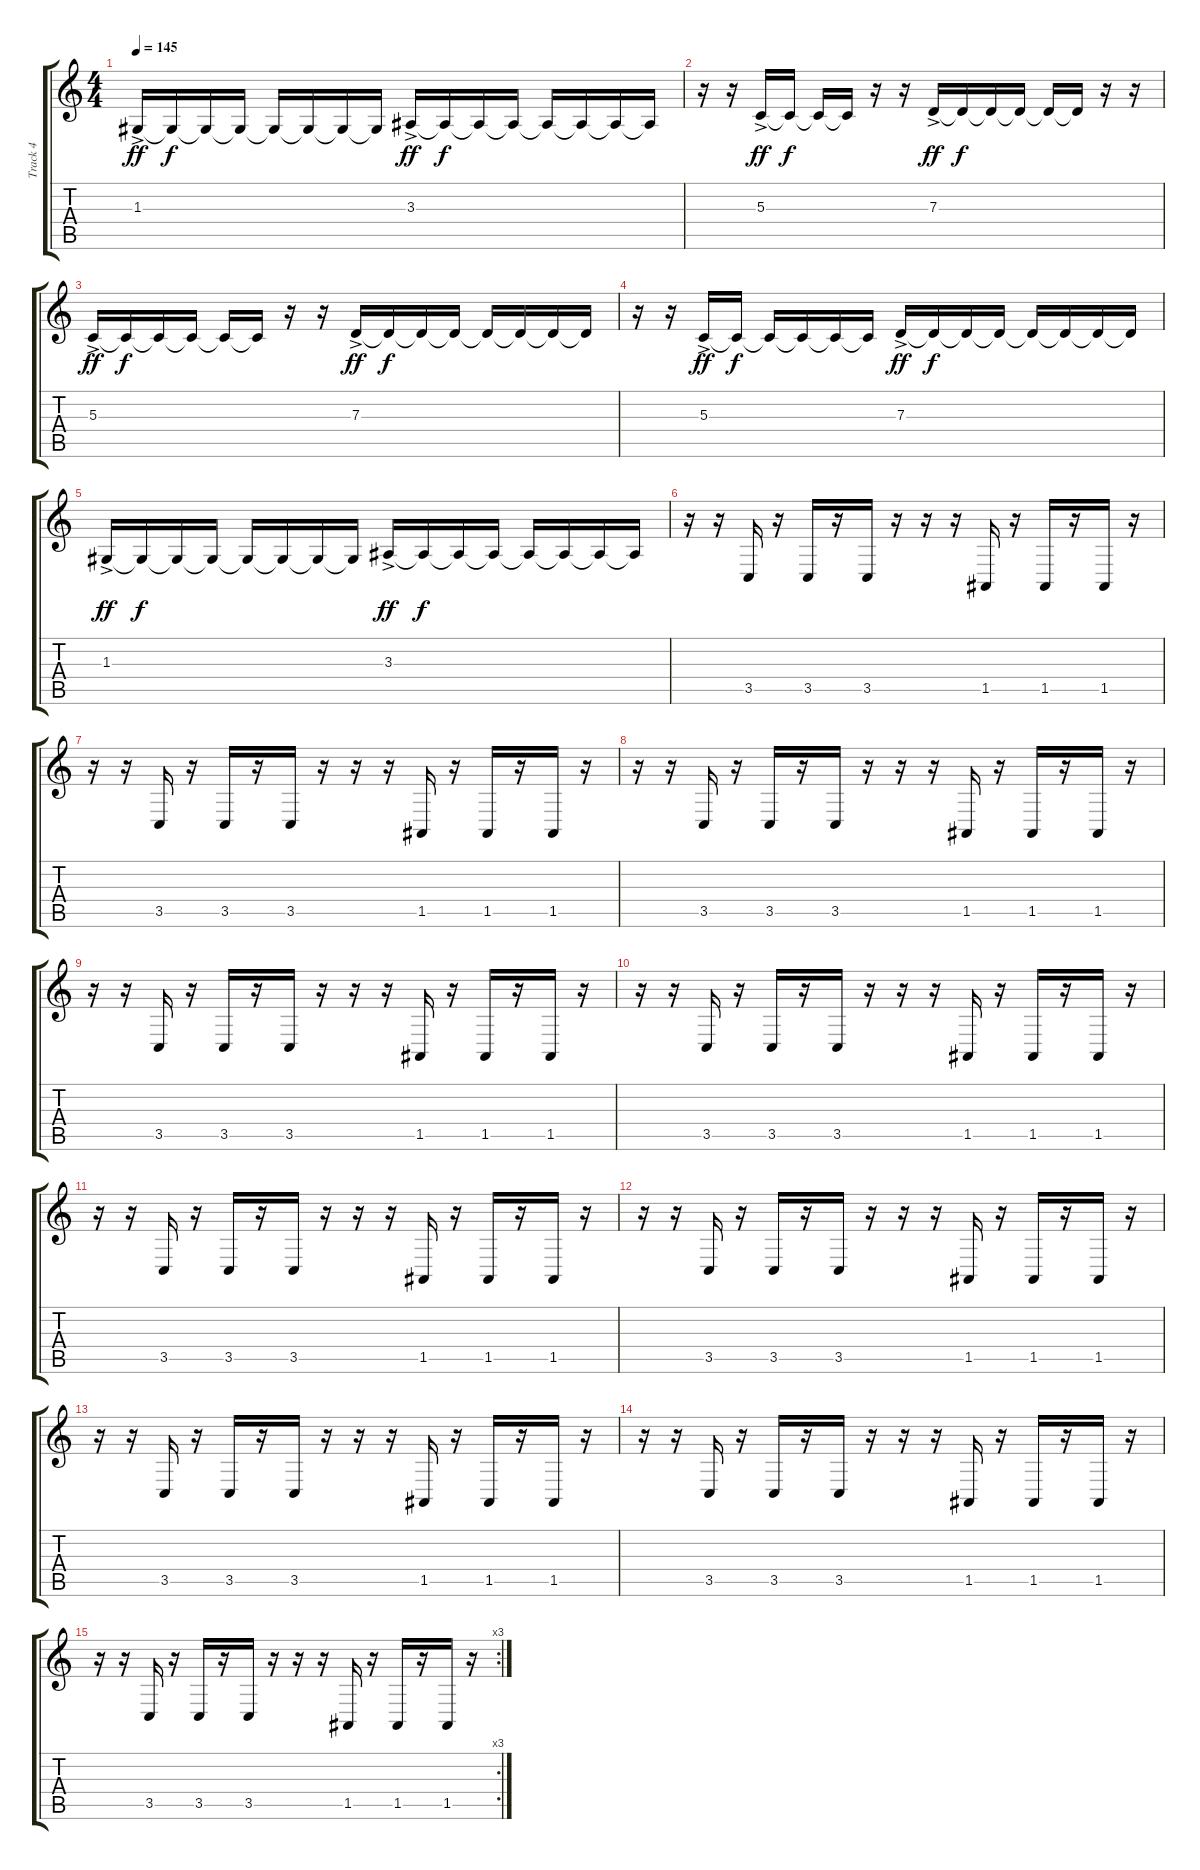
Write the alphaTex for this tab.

\track ("Track 4" "Track 4") {instrument electricgrandpiano}
\staff {score tabs}
\tuning (E4 B3 G3 D3 A2 E2) {hide}
\ts (4 4)
\tempo 145
\clef g2
\ks c
1.3{ac}.16{dy ff} 1.3{t}.16{dy f} 1.3{t}.16 1.3{t}.16 1.3{t}.16 1.3{t}.16 1.3{t}.16 1.3{t}.16 3.3{ac}.16{dy ff} 3.3{t}.16{dy f} 3.3{t}.16 3.3{t}.16 3.3{t}.16 3.3{t}.16 3.3{t}.16 3.3{t}.16 |
r.16 r.16 5.3{ac}.16{dy ff} 5.3{t}.16{dy f} 5.3{t}.16 5.3{t}.16 r.16 r.16 7.3{ac}.16{dy ff} 7.3{t}.16{dy f} 7.3{t}.16 7.3{t}.16 7.3{t}.16 7.3{t}.16 r.16 r.16 |
5.3{ac}.16{dy ff} 5.3{t}.16{dy f} 5.3{t}.16 5.3{t}.16 5.3{t}.16 5.3{t}.16 r.16 r.16 7.3{ac}.16{dy ff} 7.3{t}.16{dy f} 7.3{t}.16 7.3{t}.16 7.3{t}.16 7.3{t}.16 7.3{t}.16 7.3{t}.16 |
r.16 r.16 5.3{ac}.16{dy ff} 5.3{t}.16{dy f} 5.3{t}.16 5.3{t}.16 5.3{t}.16 5.3{t}.16 7.3{ac}.16{dy ff} 7.3{t}.16{dy f} 7.3{t}.16 7.3{t}.16 7.3{t}.16 7.3{t}.16 7.3{t}.16 7.3{t}.16 |
1.3{ac}.16{dy ff} 1.3{t}.16{dy f} 1.3{t}.16 1.3{t}.16 1.3{t}.16 1.3{t}.16 1.3{t}.16 1.3{t}.16 3.3{ac}.16{dy ff} 3.3{t}.16{dy f} 3.3{t}.16 3.3{t}.16 3.3{t}.16 3.3{t}.16 3.3{t}.16 3.3{t}.16 |
r.16 r.16 3.5.16 r.16 3.5.16 r.16 3.5.16 r.16 r.16 r.16 1.5.16 r.16 1.5.16 r.16 1.5.16 r.16 |
r.16 r.16 3.5.16 r.16 3.5.16 r.16 3.5.16 r.16 r.16 r.16 1.5.16 r.16 1.5.16 r.16 1.5.16 r.16 |
r.16 r.16 3.5.16 r.16 3.5.16 r.16 3.5.16 r.16 r.16 r.16 1.5.16 r.16 1.5.16 r.16 1.5.16 r.16 |
r.16 r.16 3.5.16 r.16 3.5.16 r.16 3.5.16 r.16 r.16 r.16 1.5.16 r.16 1.5.16 r.16 1.5.16 r.16 |
r.16 r.16 3.5.16 r.16 3.5.16 r.16 3.5.16 r.16 r.16 r.16 1.5.16 r.16 1.5.16 r.16 1.5.16 r.16 |
r.16 r.16 3.5.16 r.16 3.5.16 r.16 3.5.16 r.16 r.16 r.16 1.5.16 r.16 1.5.16 r.16 1.5.16 r.16 |
r.16 r.16 3.5.16 r.16 3.5.16 r.16 3.5.16 r.16 r.16 r.16 1.5.16 r.16 1.5.16 r.16 1.5.16 r.16 |
r.16 r.16 3.5.16 r.16 3.5.16 r.16 3.5.16 r.16 r.16 r.16 1.5.16 r.16 1.5.16 r.16 1.5.16 r.16 |
r.16 r.16 3.5.16 r.16 3.5.16 r.16 3.5.16 r.16 r.16 r.16 1.5.16 r.16 1.5.16 r.16 1.5.16 r.16 |
\rc 3
r.16 r.16 3.5.16 r.16 3.5.16 r.16 3.5.16 r.16 r.16 r.16 1.5.16 r.16 1.5.16 r.16 1.5.16 r.16
